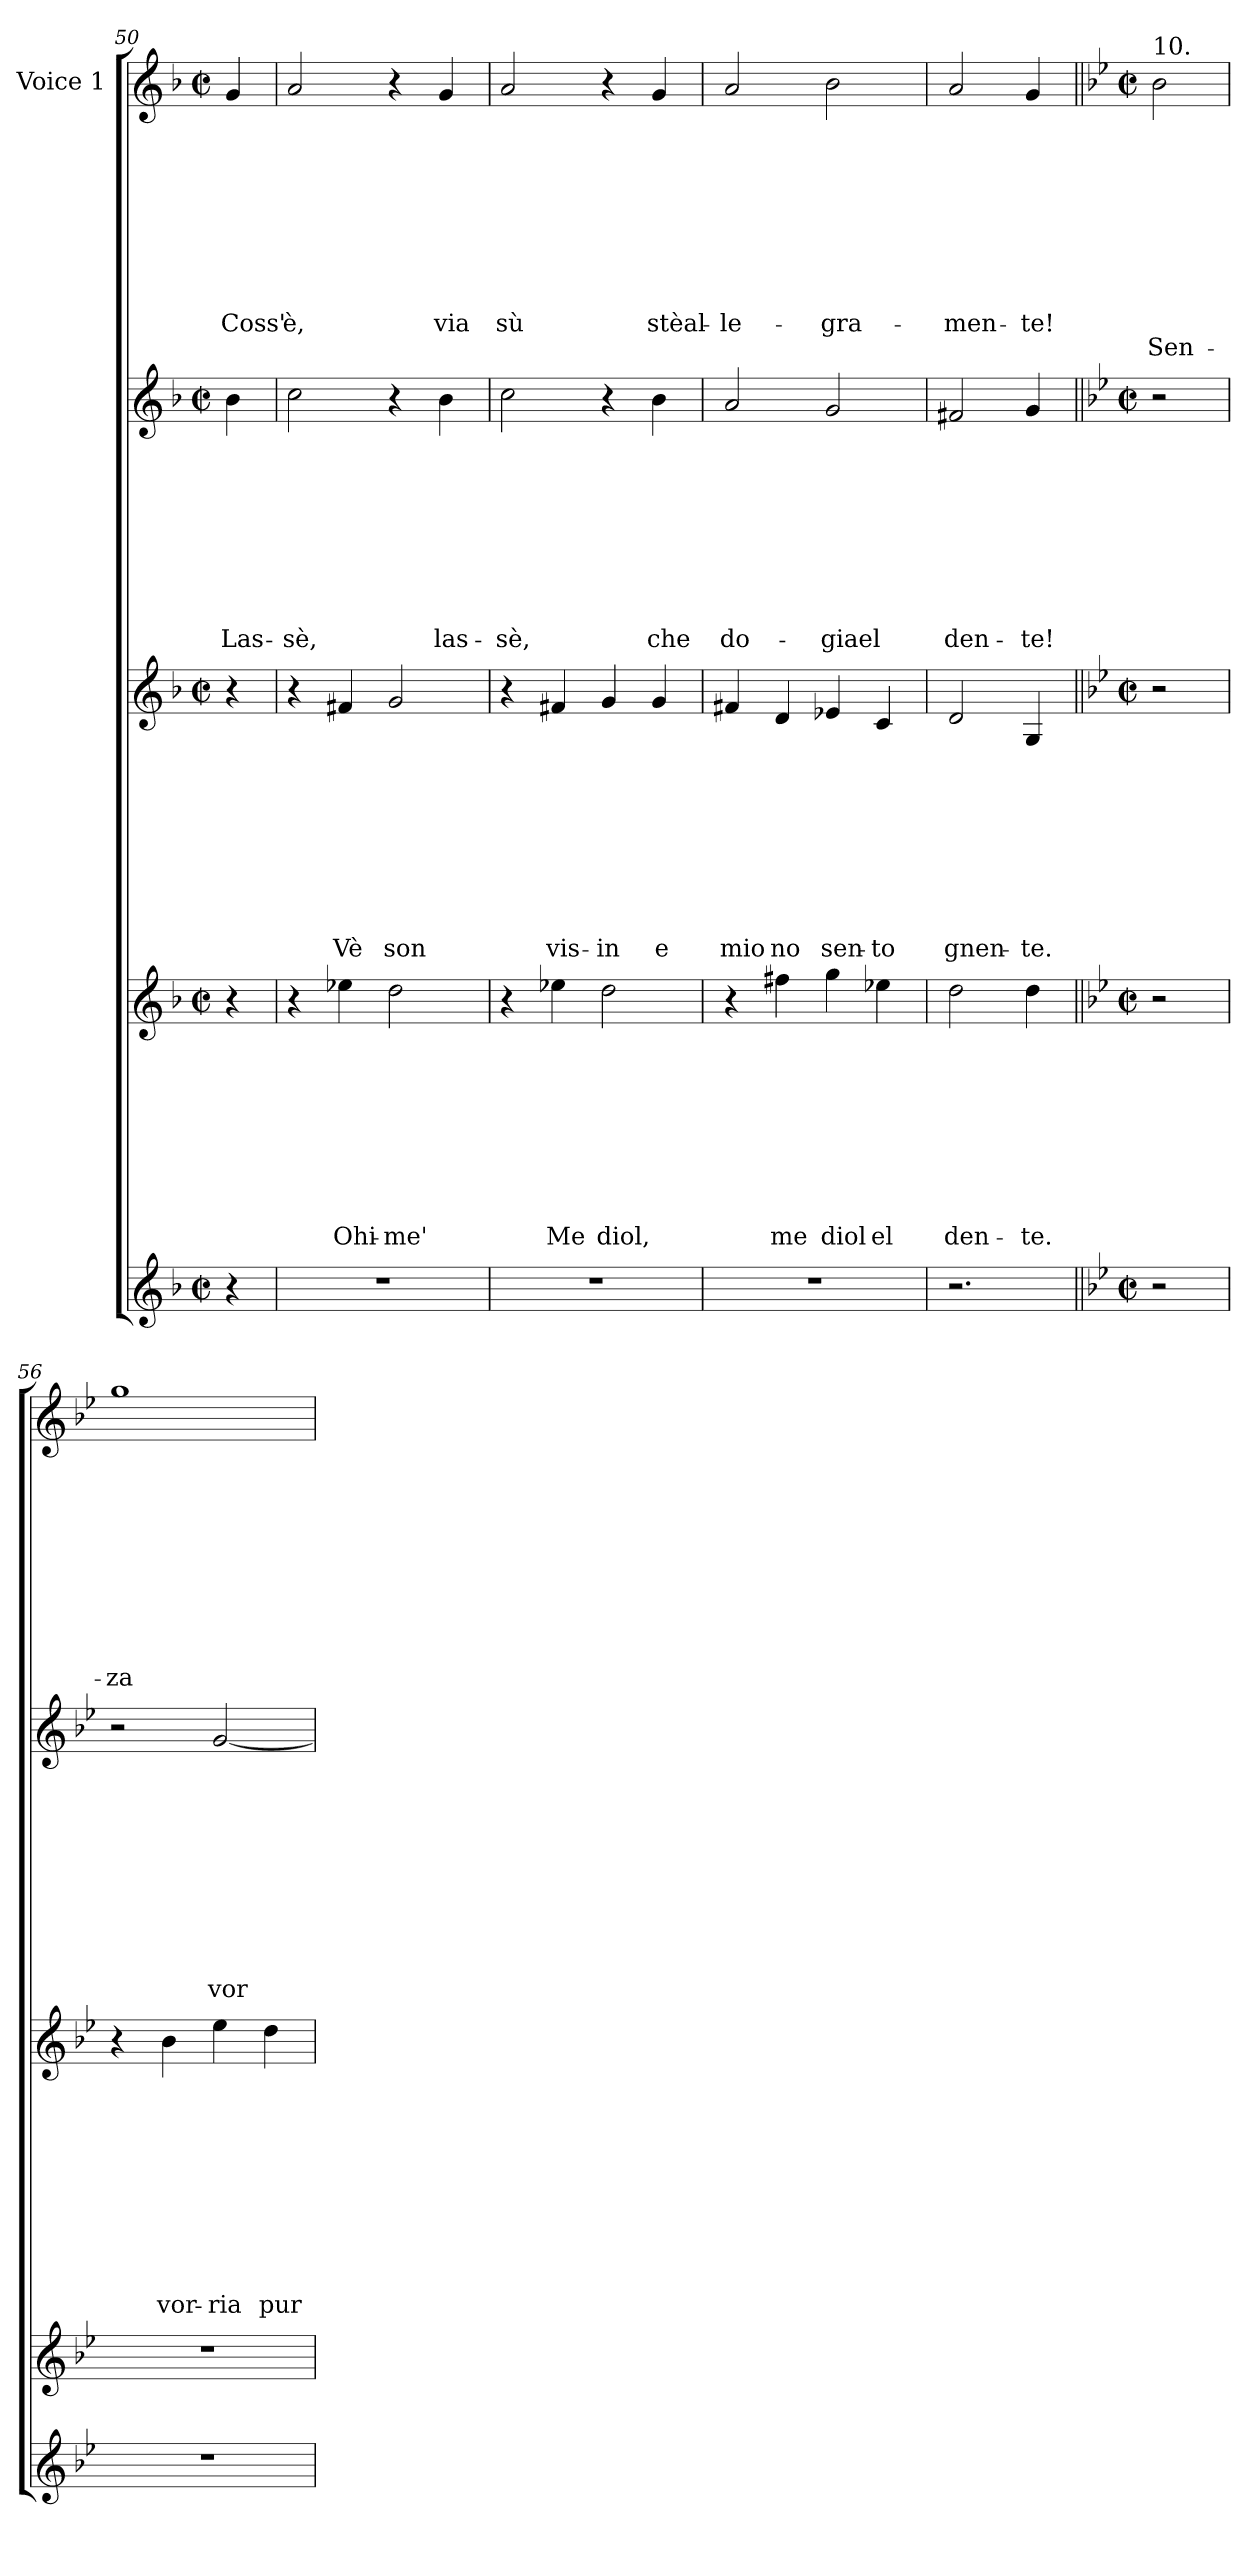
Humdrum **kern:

**kern	**kern	**text	**text	**text	**text	**text	**text	**text	**text	**text	**kern	**text	**text	**text	**text	**text	**text	**text	**text	**text	**text	**kern	**text	**text	**text	**text	**text	**text	**text	**text	**text	**text	**kern	**text	**text	**text	**text	**text	**text	**text	**text	**text	**text
*part5	*part4	*part4	*part4	*part4	*part4	*part4	*part4	*part4	*part4	*part4	*part3	*part3	*part3	*part3	*part3	*part3	*part3	*part3	*part3	*part3	*part3	*part2	*part2	*part2	*part2	*part2	*part2	*part2	*part2	*part2	*part2	*part2	*part1	*part1	*part1	*part1	*part1	*part1	*part1	*part1	*part1	*part1	*part1
*staff5	*staff4	*staff4	*staff4	*staff4	*staff4	*staff4	*staff4	*staff4	*staff4	*staff4	*staff3	*staff3	*staff3	*staff3	*staff3	*staff3	*staff3	*staff3	*staff3	*staff3	*staff3	*staff2	*staff2	*staff2	*staff2	*staff2	*staff2	*staff2	*staff2	*staff2	*staff2	*staff2	*staff1	*staff1	*staff1	*staff1	*staff1	*staff1	*staff1	*staff1	*staff1	*staff1	*staff1
*	*	*	*	*	*	*	*	*	*	*	*	*	*	*	*	*	*	*	*	*	*	*	*	*	*	*	*	*	*	*	*	*	*I"Voice 1	*	*	*	*	*	*	*	*	*	*
!!LO:PB:g=z
*clefG2	*clefG2	*	*	*	*	*	*	*	*	*	*clefG2	*	*	*	*	*	*	*	*	*	*	*clefG2	*	*	*	*	*	*	*	*	*	*	*clefG2	*	*	*	*	*	*	*	*	*	*
*k[b-]	*k[b-]	*	*	*	*	*	*	*	*	*	*k[b-]	*	*	*	*	*	*	*	*	*	*	*k[b-]	*	*	*	*	*	*	*	*	*	*	*k[b-]	*	*	*	*	*	*	*	*	*	*
*F:	*F:	*	*	*	*	*	*	*	*	*	*F:	*	*	*	*	*	*	*	*	*	*	*F:	*	*	*	*	*	*	*	*	*	*	*F:	*	*	*	*	*	*	*	*	*	*
*M2/2	*M2/2	*	*	*	*	*	*	*	*	*	*M2/2	*	*	*	*	*	*	*	*	*	*	*M2/2	*	*	*	*	*	*	*	*	*	*	*M2/2	*	*	*	*	*	*	*	*	*	*
*met(c|)	*met(c|)	*	*	*	*	*	*	*	*	*	*met(c|)	*	*	*	*	*	*	*	*	*	*	*met(c|)	*	*	*	*	*	*	*	*	*	*	*met(c|)	*	*	*	*	*	*	*	*	*	*
=50	=50	=50	=50	=50	=50	=50	=50	=50	=50	=50	=50	=50	=50	=50	=50	=50	=50	=50	=50	=50	=50	=50	=50	=50	=50	=50	=50	=50	=50	=50	=50	=50	=50	=50	=50	=50	=50	=50	=50	=50	=50	=50	=50
4r	4r	.	.	.	.	.	.	.	.	.	4r	.	.	.	.	.	.	.	.	.	.	4b-\	.	.	.	.	.	.	.	.	Las-	.	4g/	.	.	.	.	.	.	.	.	Coss'	.
=51	=51	=51	=51	=51	=51	=51	=51	=51	=51	=51	=51	=51	=51	=51	=51	=51	=51	=51	=51	=51	=51	=51	=51	=51	=51	=51	=51	=51	=51	=51	=51	=51	=51	=51	=51	=51	=51	=51	=51	=51	=51	=51	=51
1r	4r	.	.	.	.	.	.	.	.	.	4r	.	.	.	.	.	.	.	.	.	.	2cc\	.	.	.	.	.	.	.	.	-sè,	.	2a/	.	.	.	.	.	.	.	.	è,	.
.	4ee-X\	.	.	.	.	.	.	.	.	Ohi-	4f#X/	.	.	.	.	.	.	.	.	Vè	.	.	.	.	.	.	.	.	.	.	.	.	.	.	.	.	.	.	.	.	.	.	.
.	2dd\	.	.	.	.	.	.	.	.	-me'	2g/	.	.	.	.	.	.	.	.	son	.	4r	.	.	.	.	.	.	.	.	.	.	4r	.	.	.	.	.	.	.	.	.	.
.	.	.	.	.	.	.	.	.	.	.	.	.	.	.	.	.	.	.	.	.	.	4b-\	.	.	.	.	.	.	.	.	las-	.	4g/	.	.	.	.	.	.	.	.	via	.
=52	=52	=52	=52	=52	=52	=52	=52	=52	=52	=52	=52	=52	=52	=52	=52	=52	=52	=52	=52	=52	=52	=52	=52	=52	=52	=52	=52	=52	=52	=52	=52	=52	=52	=52	=52	=52	=52	=52	=52	=52	=52	=52	=52
1r	4r	.	.	.	.	.	.	.	.	.	4r	.	.	.	.	.	.	.	.	.	.	2cc\	.	.	.	.	.	.	.	.	-sè,	.	2a/	.	.	.	.	.	.	.	.	sù	.
.	4ee-X\	.	.	.	.	.	.	.	.	Me	4f#X/	.	.	.	.	.	.	.	.	vis-	.	.	.	.	.	.	.	.	.	.	.	.	.	.	.	.	.	.	.	.	.	.	.
.	2dd\	.	.	.	.	.	.	.	.	diol,	4g/	.	.	.	.	.	.	.	.	-in	.	4r	.	.	.	.	.	.	.	.	.	.	4r	.	.	.	.	.	.	.	.	.	.
.	.	.	.	.	.	.	.	.	.	.	4g/	.	.	.	.	.	.	.	.	e	.	4b-\	.	.	.	.	.	.	.	.	che	.	4g/	.	.	.	.	.	.	.	.	stèal-	.
=53	=53	=53	=53	=53	=53	=53	=53	=53	=53	=53	=53	=53	=53	=53	=53	=53	=53	=53	=53	=53	=53	=53	=53	=53	=53	=53	=53	=53	=53	=53	=53	=53	=53	=53	=53	=53	=53	=53	=53	=53	=53	=53	=53
1r	4r	.	.	.	.	.	.	.	.	.	4f#X/	.	.	.	.	.	.	.	.	mio	.	2a/	.	.	.	.	.	.	.	.	do-	.	2a/	.	.	.	.	.	.	.	.	-le-	.
.	4ff#X\	.	.	.	.	.	.	.	.	me	4d/	.	.	.	.	.	.	.	.	no	.	.	.	.	.	.	.	.	.	.	.	.	.	.	.	.	.	.	.	.	.	.	.
.	4gg\	.	.	.	.	.	.	.	.	diol	4e-X/	.	.	.	.	.	.	.	.	sen-	.	2g/	.	.	.	.	.	.	.	.	-giael	.	2b-\	.	.	.	.	.	.	.	.	-gra-	.
.	4ee-X\	.	.	.	.	.	.	.	.	el	4c/	.	.	.	.	.	.	.	.	-to	.	.	.	.	.	.	.	.	.	.	.	.	.	.	.	.	.	.	.	.	.	.	.
=54	=54	=54	=54	=54	=54	=54	=54	=54	=54	=54	=54	=54	=54	=54	=54	=54	=54	=54	=54	=54	=54	=54	=54	=54	=54	=54	=54	=54	=54	=54	=54	=54	=54	=54	=54	=54	=54	=54	=54	=54	=54	=54	=54
2.r	2dd\	.	.	.	.	.	.	.	.	den-	2d/	.	.	.	.	.	.	.	.	gnen-	.	2f#X/	.	.	.	.	.	.	.	.	den-	.	2a/	.	.	.	.	.	.	.	.	-men-	.
.	4dd\	.	.	.	.	.	.	.	.	-te.	4G/	.	.	.	.	.	.	.	.	-te.	.	4g/	.	.	.	.	.	.	.	.	-te!	.	4g/	.	.	.	.	.	.	.	.	-te!	.
!!LO:LB:g=z
=55||	=55||	=55||	=55||	=55||	=55||	=55||	=55||	=55||	=55||	=55||	=55||	=55||	=55||	=55||	=55||	=55||	=55||	=55||	=55||	=55||	=55||	=55||	=55||	=55||	=55||	=55||	=55||	=55||	=55||	=55||	=55||	=55||	=55||	=55||	=55||	=55||	=55||	=55||	=55||	=55||	=55||	=55||	=55||
*k[b-e-]	*k[b-e-]	*	*	*	*	*	*	*	*	*	*k[b-e-]	*	*	*	*	*	*	*	*	*	*	*k[b-e-]	*	*	*	*	*	*	*	*	*	*	*k[b-e-]	*	*	*	*	*	*	*	*	*	*
*B-:	*B-:	*	*	*	*	*	*	*	*	*	*B-:	*	*	*	*	*	*	*	*	*	*	*B-:	*	*	*	*	*	*	*	*	*	*	*B-:	*	*	*	*	*	*	*	*	*	*
*M2/2	*M2/2	*	*	*	*	*	*	*	*	*	*M2/2	*	*	*	*	*	*	*	*	*	*	*M2/2	*	*	*	*	*	*	*	*	*	*	*M2/2	*	*	*	*	*	*	*	*	*	*
*met(c|)	*met(c|)	*	*	*	*	*	*	*	*	*	*met(c|)	*	*	*	*	*	*	*	*	*	*	*met(c|)	*	*	*	*	*	*	*	*	*	*	*met(c|)	*	*	*	*	*	*	*	*	*	*
!	!	!	!	!	!	!	!	!	!	!	!	!	!	!	!	!	!	!	!	!	!	!	!	!	!	!	!	!	!	!	!	!	!LO:TX:a:t=10.	!	!	!	!	!	!	!	!	!	!
2r	2r	.	.	.	.	.	.	.	.	.	2r	.	.	.	.	.	.	.	.	.	.	2r	.	.	.	.	.	.	.	.	.	.	2b-\	.	.	.	.	.	.	.	.	.	Sen-
=56	=56	=56	=56	=56	=56	=56	=56	=56	=56	=56	=56	=56	=56	=56	=56	=56	=56	=56	=56	=56	=56	=56	=56	=56	=56	=56	=56	=56	=56	=56	=56	=56	=56	=56	=56	=56	=56	=56	=56	=56	=56	=56	=56
1r	1r	.	.	.	.	.	.	.	.	.	4r	.	.	.	.	.	.	.	.	.	.	2r	.	.	.	.	.	.	.	.	.	.	1gg	.	.	.	.	.	.	.	.	.	-za
.	.	.	.	.	.	.	.	.	.	.	4b-\	.	.	.	.	.	.	.	.	.	vor-	.	.	.	.	.	.	.	.	.	.	.	.	.	.	.	.	.	.	.	.	.	.
.	.	.	.	.	.	.	.	.	.	.	4ee-\	.	.	.	.	.	.	.	.	.	-ria	[2g/	.	.	.	.	.	.	.	.	.	vor-	.	.	.	.	.	.	.	.	.	.	.
.	.	.	.	.	.	.	.	.	.	.	4dd\	.	.	.	.	.	.	.	.	.	pur	.	.	.	.	.	.	.	.	.	.	.	.	.	.	.	.	.	.	.	.	.	.
=	=	=	=	=	=	=	=	=	=	=	=	=	=	=	=	=	=	=	=	=	=	=	=	=	=	=	=	=	=	=	=	=	=	=	=	=	=	=	=	=	=	=	=
*-	*-	*-	*-	*-	*-	*-	*-	*-	*-	*-	*-	*-	*-	*-	*-	*-	*-	*-	*-	*-	*-	*-	*-	*-	*-	*-	*-	*-	*-	*-	*-	*-	*-	*-	*-	*-	*-	*-	*-	*-	*-	*-	*-
